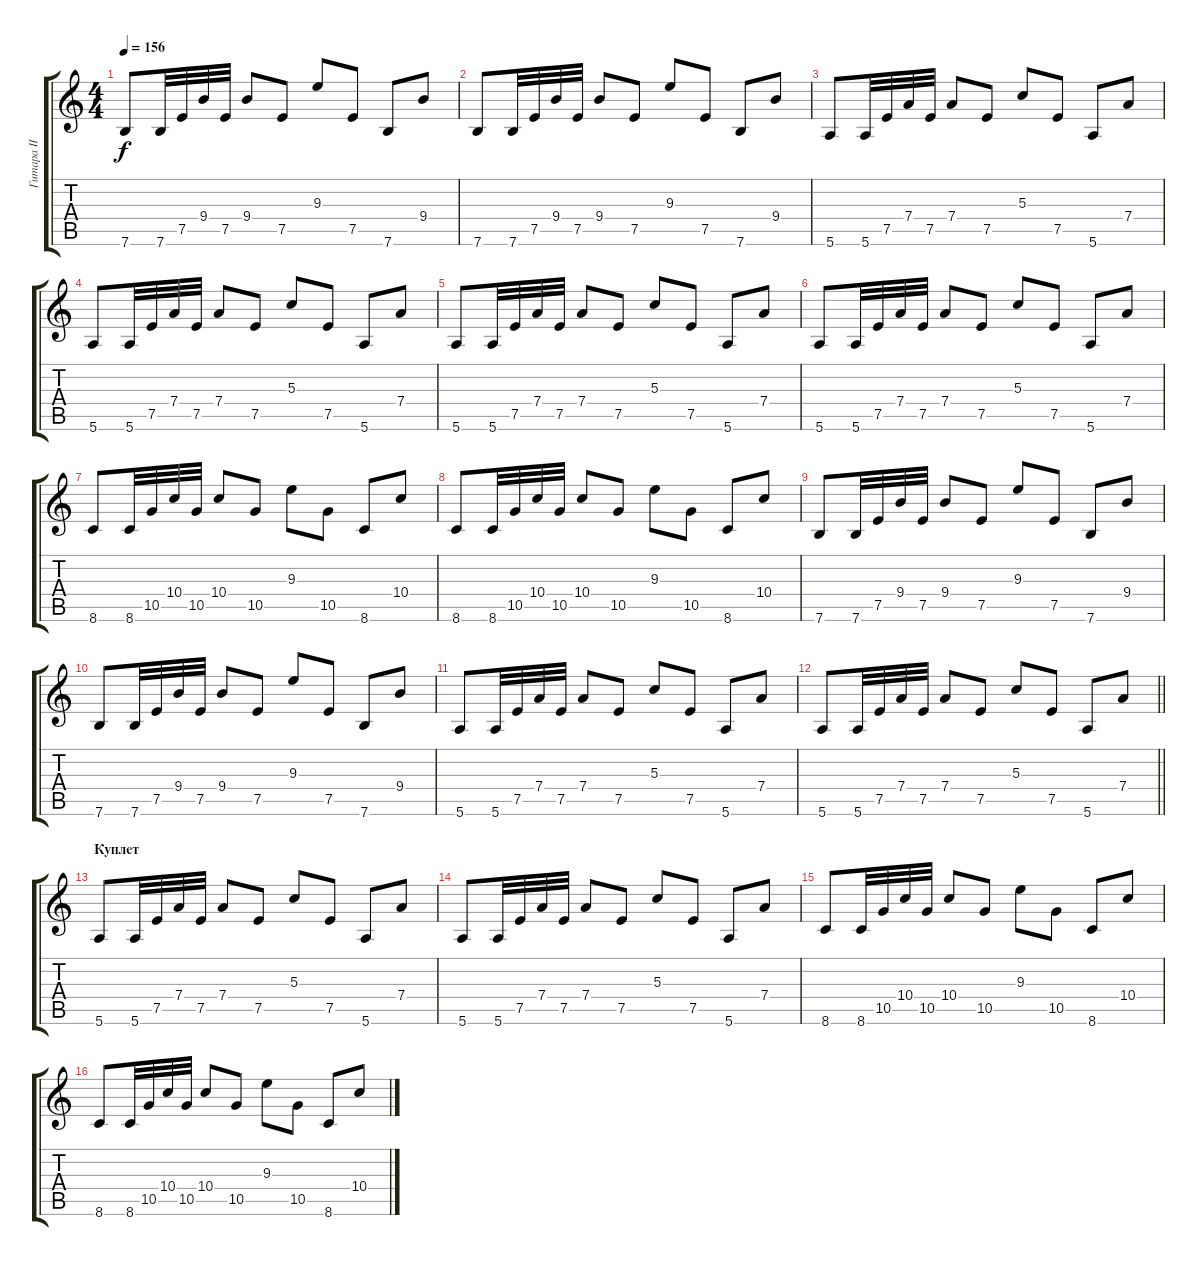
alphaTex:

\track ("Гитара II" "Гитара II") {instrument electricguitarclean}
\staff {score tabs}
\tuning (E4 B3 G3 D3 A2 E2) {hide}
\ts (4 4)
\tempo 156
\clef g2
\ks c
7.6.8{dy f} 7.6.32 7.5.32 9.4.32 7.5.32 9.4.8 7.5.8 9.3.8 7.5.8 7.6.8 9.4.8 |
7.6.8 7.6.32 7.5.32 9.4.32 7.5.32 9.4.8 7.5.8 9.3.8 7.5.8 7.6.8 9.4.8 |
5.6.8 5.6.32 7.5.32 7.4.32 7.5.32 7.4.8 7.5.8 5.3.8 7.5.8 5.6.8 7.4.8 |
5.6.8 5.6.32 7.5.32 7.4.32 7.5.32 7.4.8 7.5.8 5.3.8 7.5.8 5.6.8 7.4.8 |
5.6.8 5.6.32 7.5.32 7.4.32 7.5.32 7.4.8 7.5.8 5.3.8 7.5.8 5.6.8 7.4.8 |
5.6.8 5.6.32 7.5.32 7.4.32 7.5.32 7.4.8 7.5.8 5.3.8 7.5.8 5.6.8 7.4.8 |
8.6.8 8.6.32 10.5.32 10.4.32 10.5.32 10.4.8 10.5.8 9.3.8 10.5.8 8.6.8 10.4.8 |
8.6.8 8.6.32 10.5.32 10.4.32 10.5.32 10.4.8 10.5.8 9.3.8 10.5.8 8.6.8 10.4.8 |
7.6.8 7.6.32 7.5.32 9.4.32 7.5.32 9.4.8 7.5.8 9.3.8 7.5.8 7.6.8 9.4.8 |
7.6.8 7.6.32 7.5.32 9.4.32 7.5.32 9.4.8 7.5.8 9.3.8 7.5.8 7.6.8 9.4.8 |
5.6.8 5.6.32 7.5.32 7.4.32 7.5.32 7.4.8 7.5.8 5.3.8 7.5.8 5.6.8 7.4.8 |
\barLineRight lightlight
5.6.8 5.6.32 7.5.32 7.4.32 7.5.32 7.4.8 7.5.8 5.3.8 7.5.8 5.6.8 7.4.8 |
\section ("" "Куплет")
5.6.8 5.6.32 7.5.32 7.4.32 7.5.32 7.4.8 7.5.8 5.3.8 7.5.8 5.6.8 7.4.8 |
5.6.8 5.6.32 7.5.32 7.4.32 7.5.32 7.4.8 7.5.8 5.3.8 7.5.8 5.6.8 7.4.8 |
8.6.8 8.6.32 10.5.32 10.4.32 10.5.32 10.4.8 10.5.8 9.3.8 10.5.8 8.6.8 10.4.8 |
8.6.8 8.6.32 10.5.32 10.4.32 10.5.32 10.4.8 10.5.8 9.3.8 10.5.8 8.6.8 10.4.8
